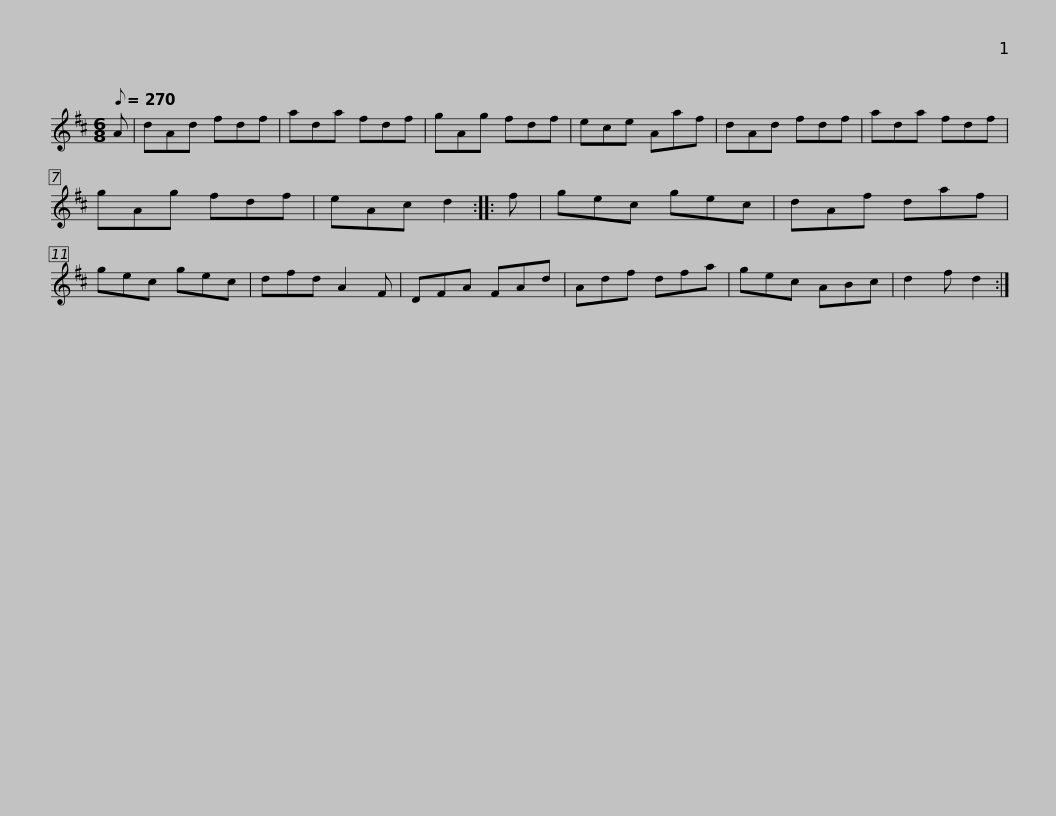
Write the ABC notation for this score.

X:1
L:1/8
Q:1/8=270
M:6/8
I:linebreak $
K:none
V:1 treble transpose="8 "
V:1
[K:D] A | dAd fdf | ada fdf | gAg fdf | ece Aaf | %5
 dAd fdf | ada fdf | gAg fdf |$ eAc d2 :: f | %10
 gec gec | dAf daf | gec gec | dfd A2 F | DFA FAd | %15
 Adf dfa |$ gec ABc | d2 f d2 :| %18
